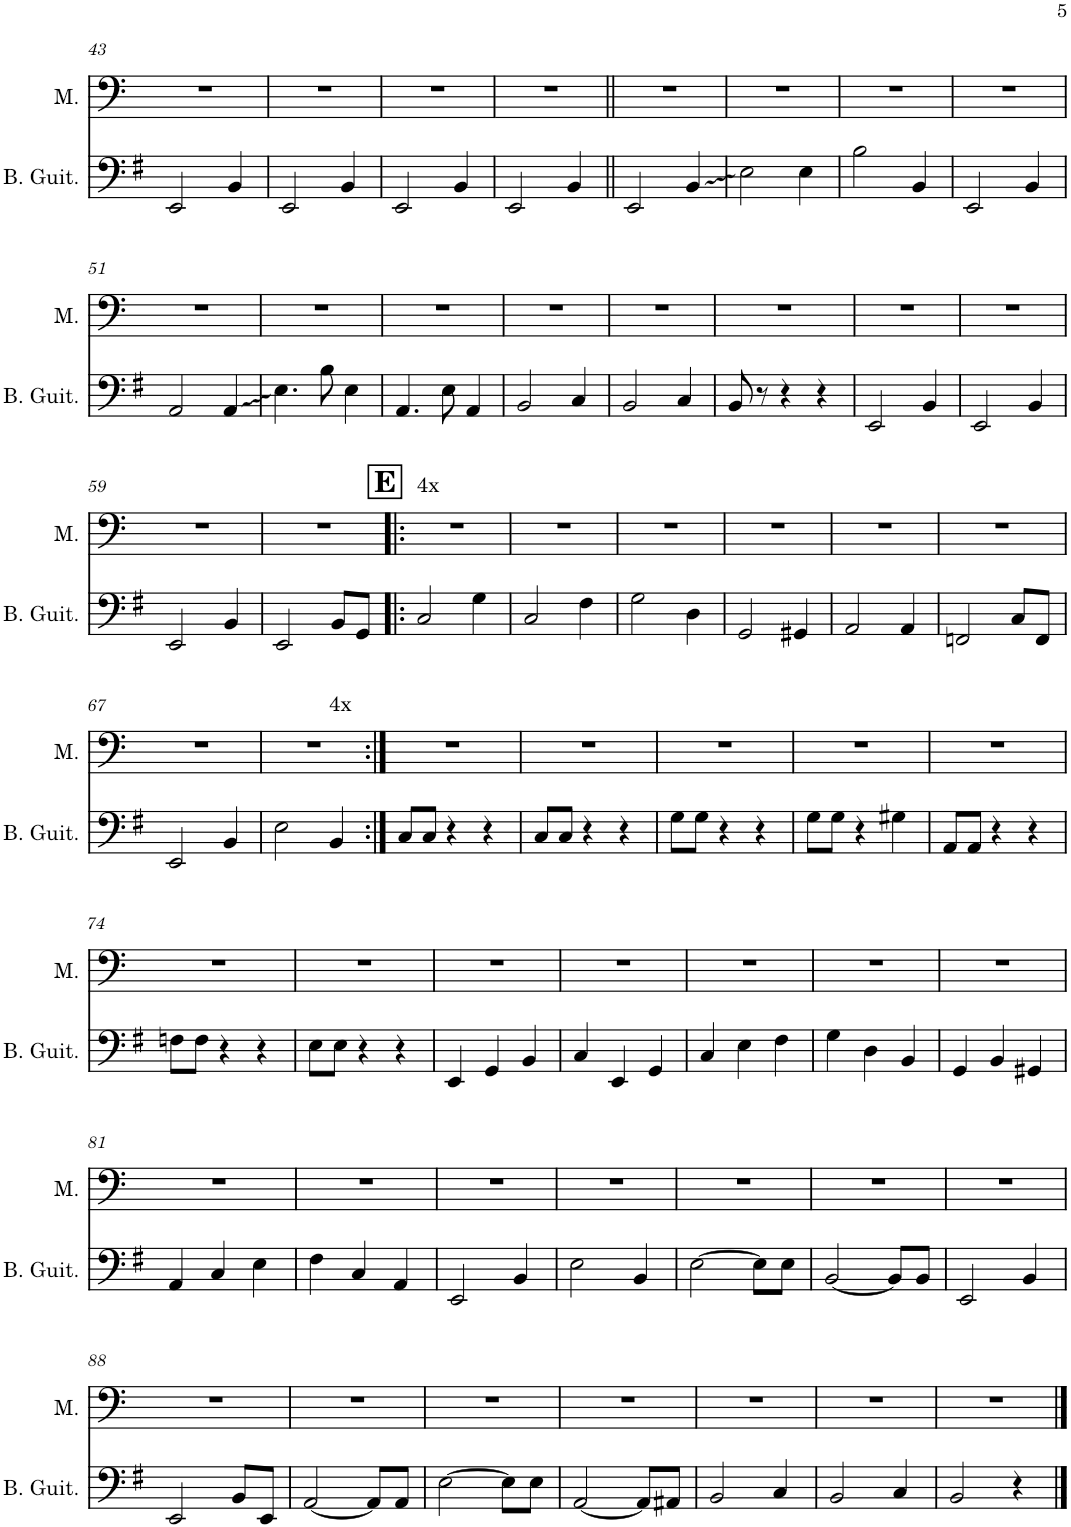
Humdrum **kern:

**kern	**kern
*part2	*part1
*staff2	*staff1
*I"Bass Guitar	*I"Men
*I'B. Guit.	*I'M.
!!LO:PB:g=z
*clefF4	*clefF4
*Trd7c12	*
*k[f#]	*k[]
*M3/4	*M3/4
=43	=43
2EE/	2.r
4BB/	.
=44	=44
2EE/	2.r
4BB/	.
=45	=45
2EE/	2.r
4BB/	.
=46	=46
2EE/	2.r
4BB/	.
=47||	=47||
2EE/	2.r
4BB/	.
=48	=48
2E\	2.r
4E\	.
=49	=49
2B\	2.r
4BB/	.
=50	=50
2EE/	2.r
4BB/	.
!!LO:LB:g=z
=51	=51
2AA/	2.r
4AA/	.
=52	=52
4.E\	2.r
8B\	.
4E\	.
=53	=53
4.AA/	2.r
8E\	.
4AA/	.
=54	=54
2BB/	2.r
4C/	.
=55	=55
2BB/	2.r
4C/	.
=56	=56
8BB/	2.r
8r	.
4r	.
4r	.
=57	=57
2EE/	2.r
4BB/	.
=58	=58
2EE/	2.r
4BB/	.
!!LO:LB:g=z
=59	=59
2EE/	2.r
4BB/	.
=60	=60
2EE/	2.r
8BB/L	.
8GG/J	.
!!LO:REH:place=s1:a:B:cj:fs=14:t=E
=61!|:	=61!|:
!	!LO:TX:a:t=4x
2C/	2.r
4G\	.
=62	=62
2C/	2.r
4F#\	.
=63	=63
2G\	2.r
4D\	.
=64	=64
2GG/	2.r
4GG#X/	.
=65	=65
2AA/	2.r
4AA/	.
=66	=66
2FFn/	2.r
8C/L	.
8FF/J	.
!!LO:LB:g=z
=67	=67
2EE/	2.r
4BB/	.
=68	=68
*	*^
2E\	2.r	2ryy
!	!	!LO:TX:a:t=4x
4BB/	.	4ryy
*	*v	*v
=69:|!	=69:|!
8C/L	2.r
8C/J	.
4r	.
4r	.
=70	=70
8C/L	2.r
8C/J	.
4r	.
4r	.
=71	=71
8G\L	2.r
8G\J	.
4r	.
4r	.
=72	=72
8G\L	2.r
8G\J	.
4r	.
4G#X\	.
=73	=73
8AA/L	2.r
8AA/J	.
4r	.
4r	.
!!LO:LB:g=z
=74	=74
8Fn\L	2.r
8F\J	.
4r	.
4r	.
=75	=75
8E\L	2.r
8E\J	.
4r	.
4r	.
=76	=76
4EE/	2.r
4GG/	.
4BB/	.
=77	=77
4C/	2.r
4EE/	.
4GG/	.
=78	=78
4C/	2.r
4E\	.
4F#\	.
=79	=79
4G\	2.r
4D\	.
4BB/	.
=80	=80
4GG/	2.r
4BB/	.
4GG#X/	.
!!LO:LB:g=z
=81	=81
4AA/	2.r
4C/	.
4E\	.
=82	=82
4F#\	2.r
4C/	.
4AA/	.
=83	=83
2EE/	2.r
4BB/	.
=84	=84
2E\	2.r
4BB/	.
=85	=85
[2E\	2.r
8E\L]	.
8E\J	.
=86	=86
[2BB/	2.r
8BB/L]	.
8BB/J	.
=87	=87
2EE/	2.r
4BB/	.
!!LO:LB:g=z
=88	=88
2EE/	2.r
8BB/L	.
8EE/J	.
=89	=89
[2AA/	2.r
8AA/L]	.
8AA/J	.
=90	=90
[2E\	2.r
8E\L]	.
8E\J	.
=91	=91
[2AA/	2.r
8AA/L]	.
8AA#X/J	.
=92	=92
2BB/	2.r
4C/	.
=93	=93
2BB/	2.r
4C/	.
=94	=94
2BB/	2.r
4r	.
==	==
*-	*-
